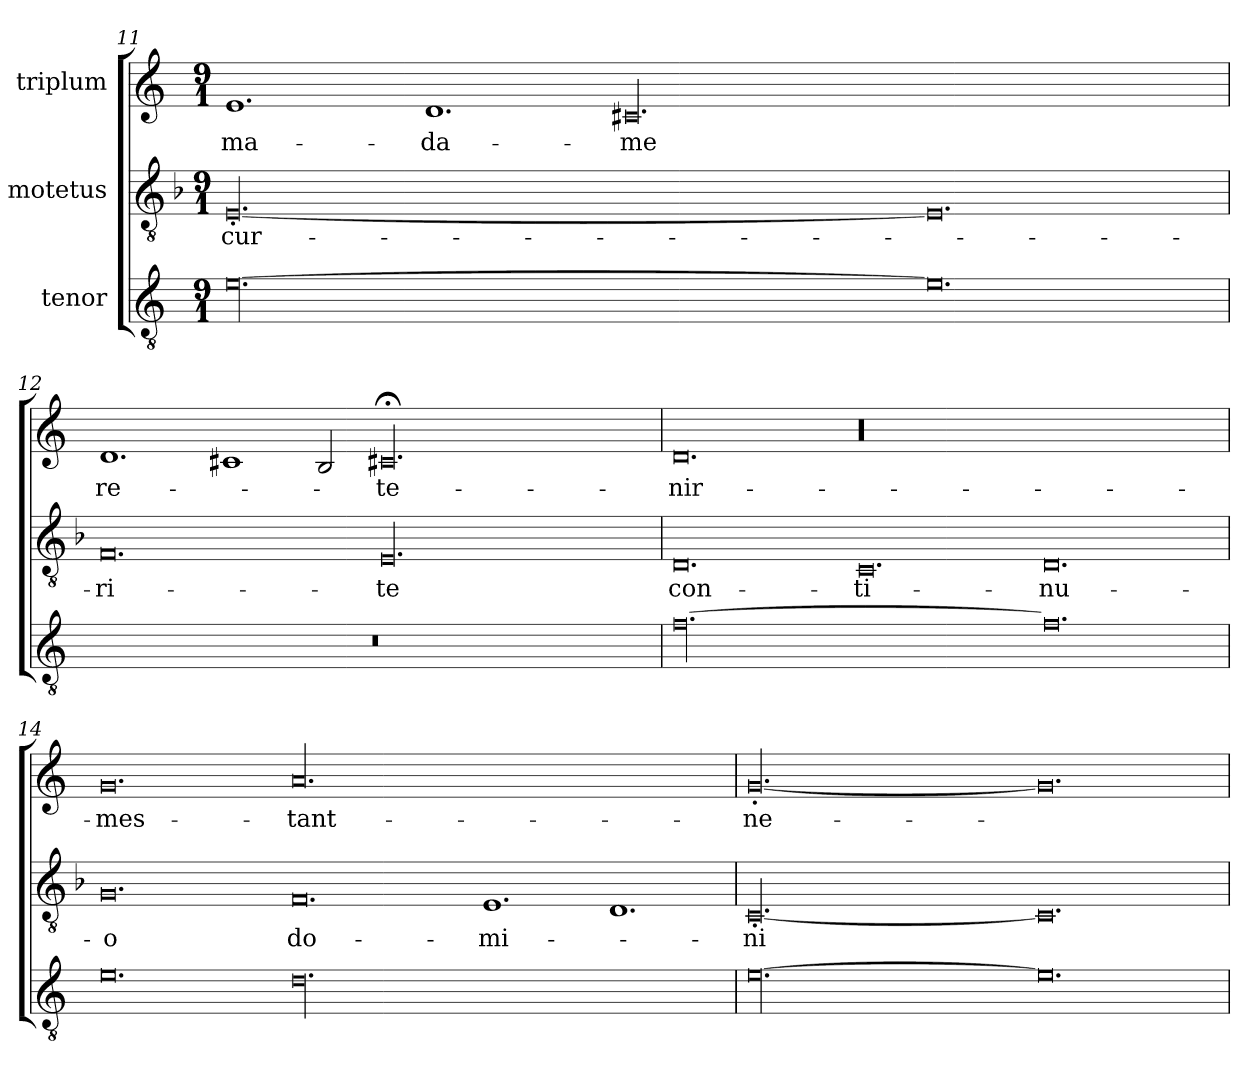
**kern	**kern	**text	**kern	**text
*part3	*part2	*part2	*part1	*part1
*staff3	*staff2	*staff2	*staff1	*staff1
*I"tenor	*I"motetus	*	*I"triplum	*
*clefGv2	*clefGv2	*	*clefG2	*
*k[]	*k[b-]	*	*k[]	*
*C:	*F:	*	*C:	*
*M9/1	*M9/1	*	*M9/1	*
=11	=11	=11	=11	=11
[00.e\	[00.E'/	-cur-	1.e/	ma-
.	.	.	1.d/	-da-
.	.	.	00.c#X/	-me
0.e\]	0.E/]	.	.	.
=12	=12	=12	=12	=12
1%9r	0.F/	-ri-	1.d/	re-
.	.	.	1c#X/	.
.	.	.	2B/	.
.	00.E/	-te	00.c#X;</	te-
=13	=13	=13	=13	=13
[00.f\	0.D/	con-	0.d/	nir-
.	0.C/	-ti-	00.r	.
0.f\]	0.D/	-nu-	.	.
!!LO:LB:g=z
=14	=14	=14	=14	=14
0.e\	0.G/	-o	0.g/	mes-
00.d\	0.F/	do-	00.a/	tant-
.	1.E/	-mi-	.	.
.	1.D/	.	.	.
=15	=15	=15	=15	=15
[00.e\	[00.C'/	-ni	[00.g'/	ne-
0.e\]	0.C/]	.	0.g/]	.
=	=	=	=	=
*-	*-	*-	*-	*-
